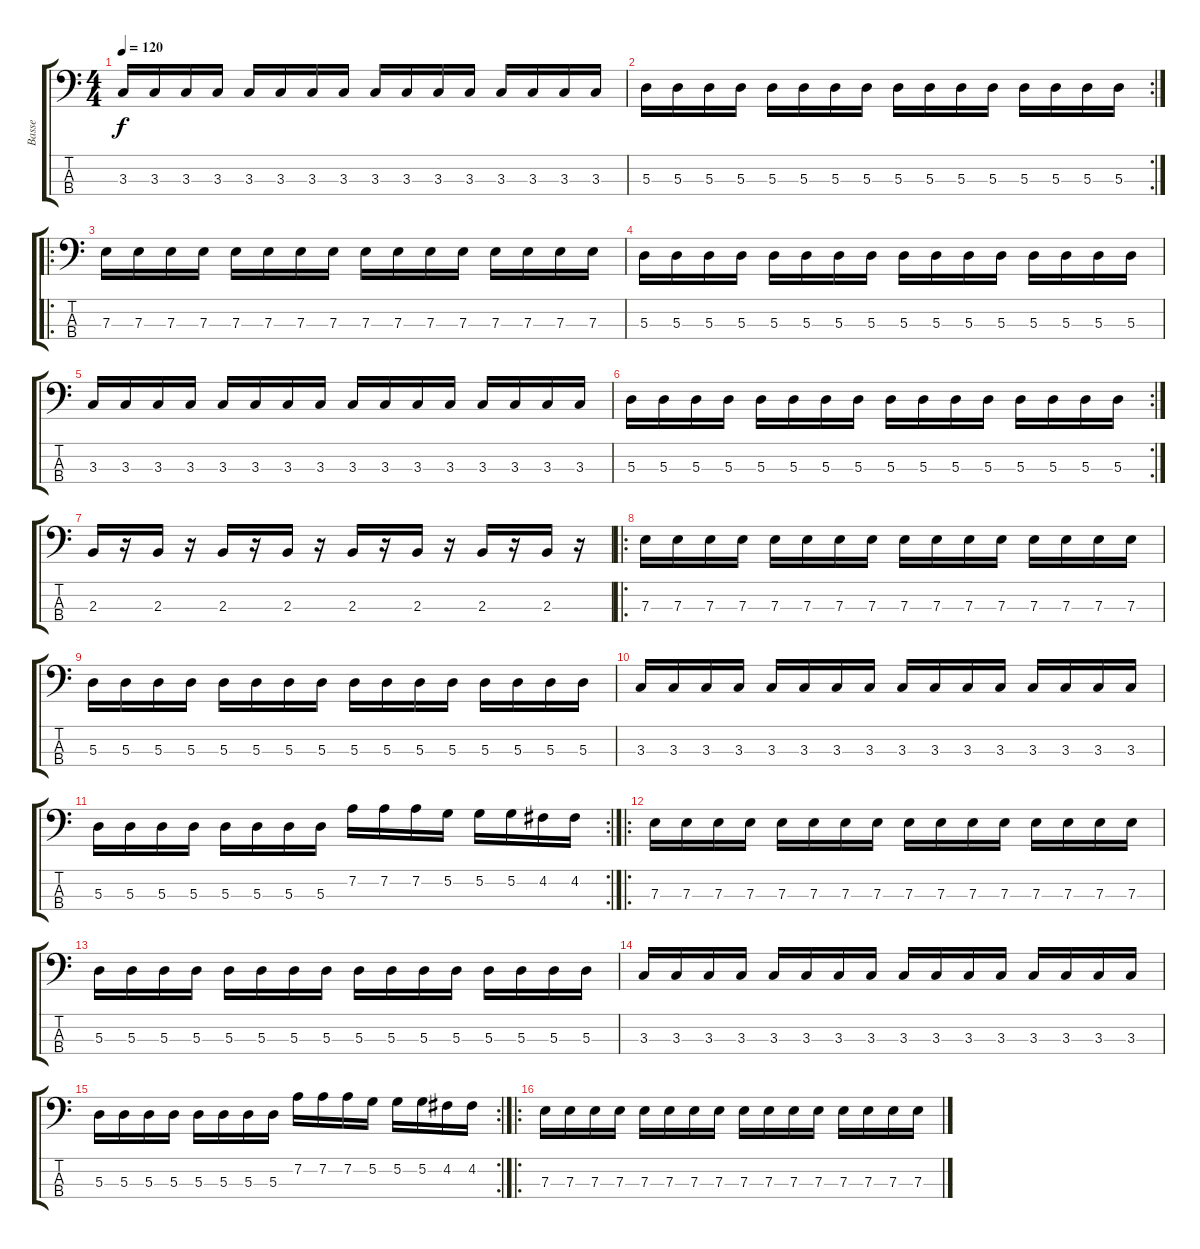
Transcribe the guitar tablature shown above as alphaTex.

\track ("Basse" "Basse") {instrument electricbassfinger}
\staff {score tabs}
\tuning (G2 D2 A1 D1) {hide}
\ts (4 4)
\tempo 120
\clef f4
\ks c
3.3.16{dy f} 3.3.16 3.3.16 3.3.16 3.3.16 3.3.16 3.3.16 3.3.16 3.3.16 3.3.16 3.3.16 3.3.16 3.3.16 3.3.16 3.3.16 3.3.16 |
\rc 2
5.3.16 5.3.16 5.3.16 5.3.16 5.3.16 5.3.16 5.3.16 5.3.16 5.3.16 5.3.16 5.3.16 5.3.16 5.3.16 5.3.16 5.3.16 5.3.16 |
\ro
7.3.16 7.3.16 7.3.16 7.3.16 7.3.16 7.3.16 7.3.16 7.3.16 7.3.16 7.3.16 7.3.16 7.3.16 7.3.16 7.3.16 7.3.16 7.3.16 |
5.3.16 5.3.16 5.3.16 5.3.16 5.3.16 5.3.16 5.3.16 5.3.16 5.3.16 5.3.16 5.3.16 5.3.16 5.3.16 5.3.16 5.3.16 5.3.16 |
3.3.16 3.3.16 3.3.16 3.3.16 3.3.16 3.3.16 3.3.16 3.3.16 3.3.16 3.3.16 3.3.16 3.3.16 3.3.16 3.3.16 3.3.16 3.3.16 |
\rc 2
5.3.16 5.3.16 5.3.16 5.3.16 5.3.16 5.3.16 5.3.16 5.3.16 5.3.16 5.3.16 5.3.16 5.3.16 5.3.16 5.3.16 5.3.16 5.3.16 |
2.3.16 r.16 2.3.16 r.16 2.3.16 r.16 2.3.16 r.16 2.3.16 r.16 2.3.16 r.16 2.3.16 r.16 2.3.16 r.16 |
\ro
7.3.16 7.3.16 7.3.16 7.3.16 7.3.16 7.3.16 7.3.16 7.3.16 7.3.16 7.3.16 7.3.16 7.3.16 7.3.16 7.3.16 7.3.16 7.3.16 |
5.3.16 5.3.16 5.3.16 5.3.16 5.3.16 5.3.16 5.3.16 5.3.16 5.3.16 5.3.16 5.3.16 5.3.16 5.3.16 5.3.16 5.3.16 5.3.16 |
3.3.16 3.3.16 3.3.16 3.3.16 3.3.16 3.3.16 3.3.16 3.3.16 3.3.16 3.3.16 3.3.16 3.3.16 3.3.16 3.3.16 3.3.16 3.3.16 |
\rc 2
5.3.16 5.3.16 5.3.16 5.3.16 5.3.16 5.3.16 5.3.16 5.3.16 7.2.16 7.2.16 7.2.16 5.2.16 5.2.16 5.2.16 4.2.16 4.2.16 |
\ro
7.3.16 7.3.16 7.3.16 7.3.16 7.3.16 7.3.16 7.3.16 7.3.16 7.3.16 7.3.16 7.3.16 7.3.16 7.3.16 7.3.16 7.3.16 7.3.16 |
5.3.16 5.3.16 5.3.16 5.3.16 5.3.16 5.3.16 5.3.16 5.3.16 5.3.16 5.3.16 5.3.16 5.3.16 5.3.16 5.3.16 5.3.16 5.3.16 |
3.3.16 3.3.16 3.3.16 3.3.16 3.3.16 3.3.16 3.3.16 3.3.16 3.3.16 3.3.16 3.3.16 3.3.16 3.3.16 3.3.16 3.3.16 3.3.16 |
\rc 2
5.3.16 5.3.16 5.3.16 5.3.16 5.3.16 5.3.16 5.3.16 5.3.16 7.2.16 7.2.16 7.2.16 5.2.16 5.2.16 5.2.16 4.2.16 4.2.16 |
\ro
7.3.16 7.3.16 7.3.16 7.3.16 7.3.16 7.3.16 7.3.16 7.3.16 7.3.16 7.3.16 7.3.16 7.3.16 7.3.16 7.3.16 7.3.16 7.3.16
